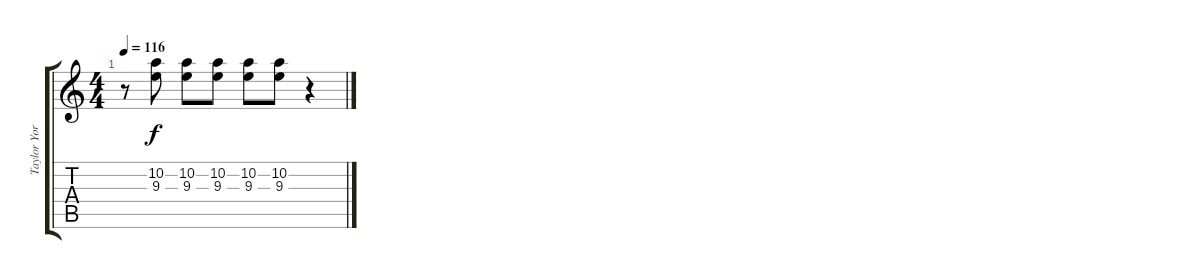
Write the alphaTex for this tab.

\track ("Taylor York" "Taylor Yor") {instrument electricguitarjazz}
\staff {score tabs}
\tuning (E4 B3 G3 D3 A2 E2) {hide}
\ts (4 4)
\tempo 116
\clef g2
\ks c
r.8{dy f} (10.2 9.3).8 (10.2 9.3).8 (10.2 9.3).8 (10.2 9.3).8 (10.2 9.3).8 r.4
